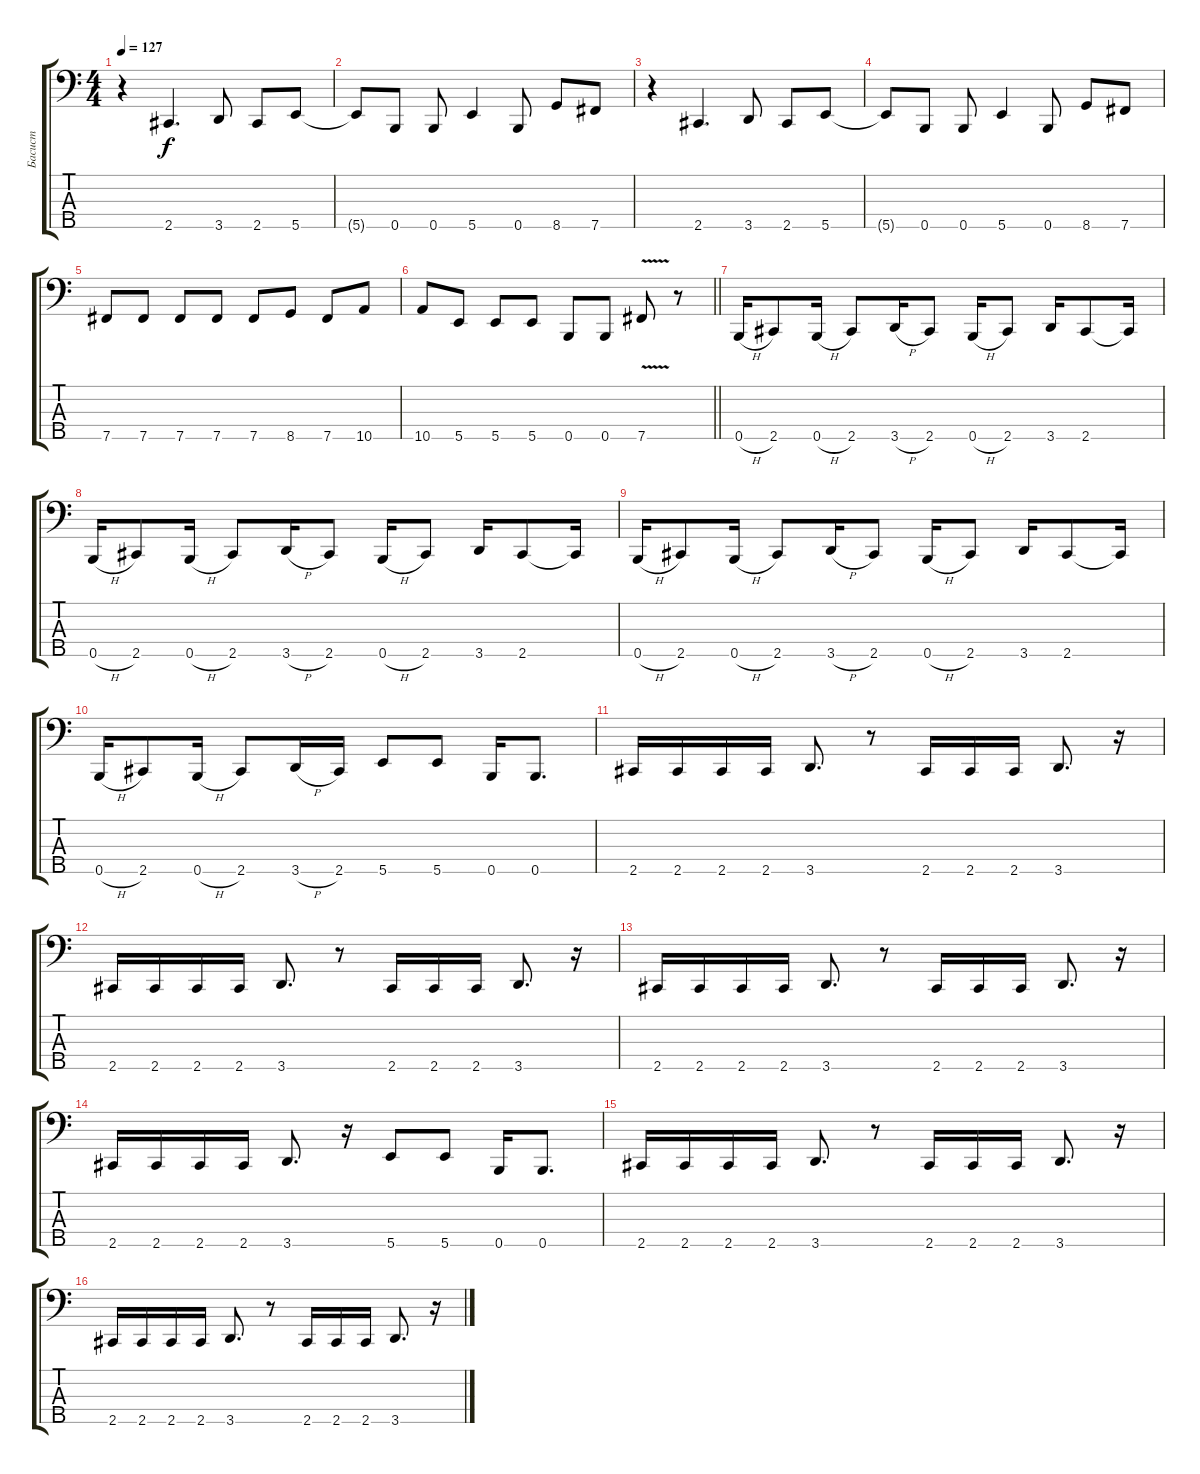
\track ("Басист" "Басист") {instrument electricbassfinger}
\staff {score tabs}
\tuning (A2 E2 B1 E1 B0) {hide}
\ts (4 4)
\tempo 127
\clef f4
\ks c
r.4{dy f} 2.5.4{d} 3.5.8 2.5.8 5.5.8 |
5.5{t}.8 0.5.8 0.5.8 5.5.4 0.5.8 8.5.8 7.5.8 |
r.4 2.5.4{d} 3.5.8 2.5.8 5.5.8 |
5.5{t}.8 0.5.8 0.5.8 5.5.4 0.5.8 8.5.8 7.5.8 |
7.5.8 7.5.8 7.5.8 7.5.8 7.5.8 8.5.8 7.5.8 10.5.8 |
\barLineRight lightlight
10.5.8 5.5.8 5.5.8 5.5.8 0.5.8 0.5.8 7.5{v}.8 r.8 |
0.5{h}.16 2.5.8 0.5{h}.16 2.5.8 3.5{h}.16 2.5.8 0.5{h}.16 2.5.8 3.5.16 2.5.8 2.5{t}.16 |
0.5{h}.16 2.5.8 0.5{h}.16 2.5.8 3.5{h}.16 2.5.8 0.5{h}.16 2.5.8 3.5.16 2.5.8 2.5{t}.16 |
0.5{h}.16 2.5.8 0.5{h}.16 2.5.8 3.5{h}.16 2.5.8 0.5{h}.16 2.5.8 3.5.16 2.5.8 2.5{t}.16 |
0.5{h}.16 2.5.8 0.5{h}.16 2.5.8 3.5{h}.16 2.5.16 5.5.8 5.5.8 0.5.16 0.5.8{d} |
2.5.16 2.5.16 2.5.16 2.5.16 3.5.8{d} r.8 2.5.16 2.5.16 2.5.16 3.5.8{d} r.16 |
2.5.16 2.5.16 2.5.16 2.5.16 3.5.8{d} r.8 2.5.16 2.5.16 2.5.16 3.5.8{d} r.16 |
2.5.16 2.5.16 2.5.16 2.5.16 3.5.8{d} r.8 2.5.16 2.5.16 2.5.16 3.5.8{d} r.16 |
2.5.16 2.5.16 2.5.16 2.5.16 3.5.8{d} r.16 5.5.8 5.5.8 0.5.16 0.5.8{d} |
2.5.16 2.5.16 2.5.16 2.5.16 3.5.8{d} r.8 2.5.16 2.5.16 2.5.16 3.5.8{d} r.16 |
2.5.16 2.5.16 2.5.16 2.5.16 3.5.8{d} r.8 2.5.16 2.5.16 2.5.16 3.5.8{d} r.16
